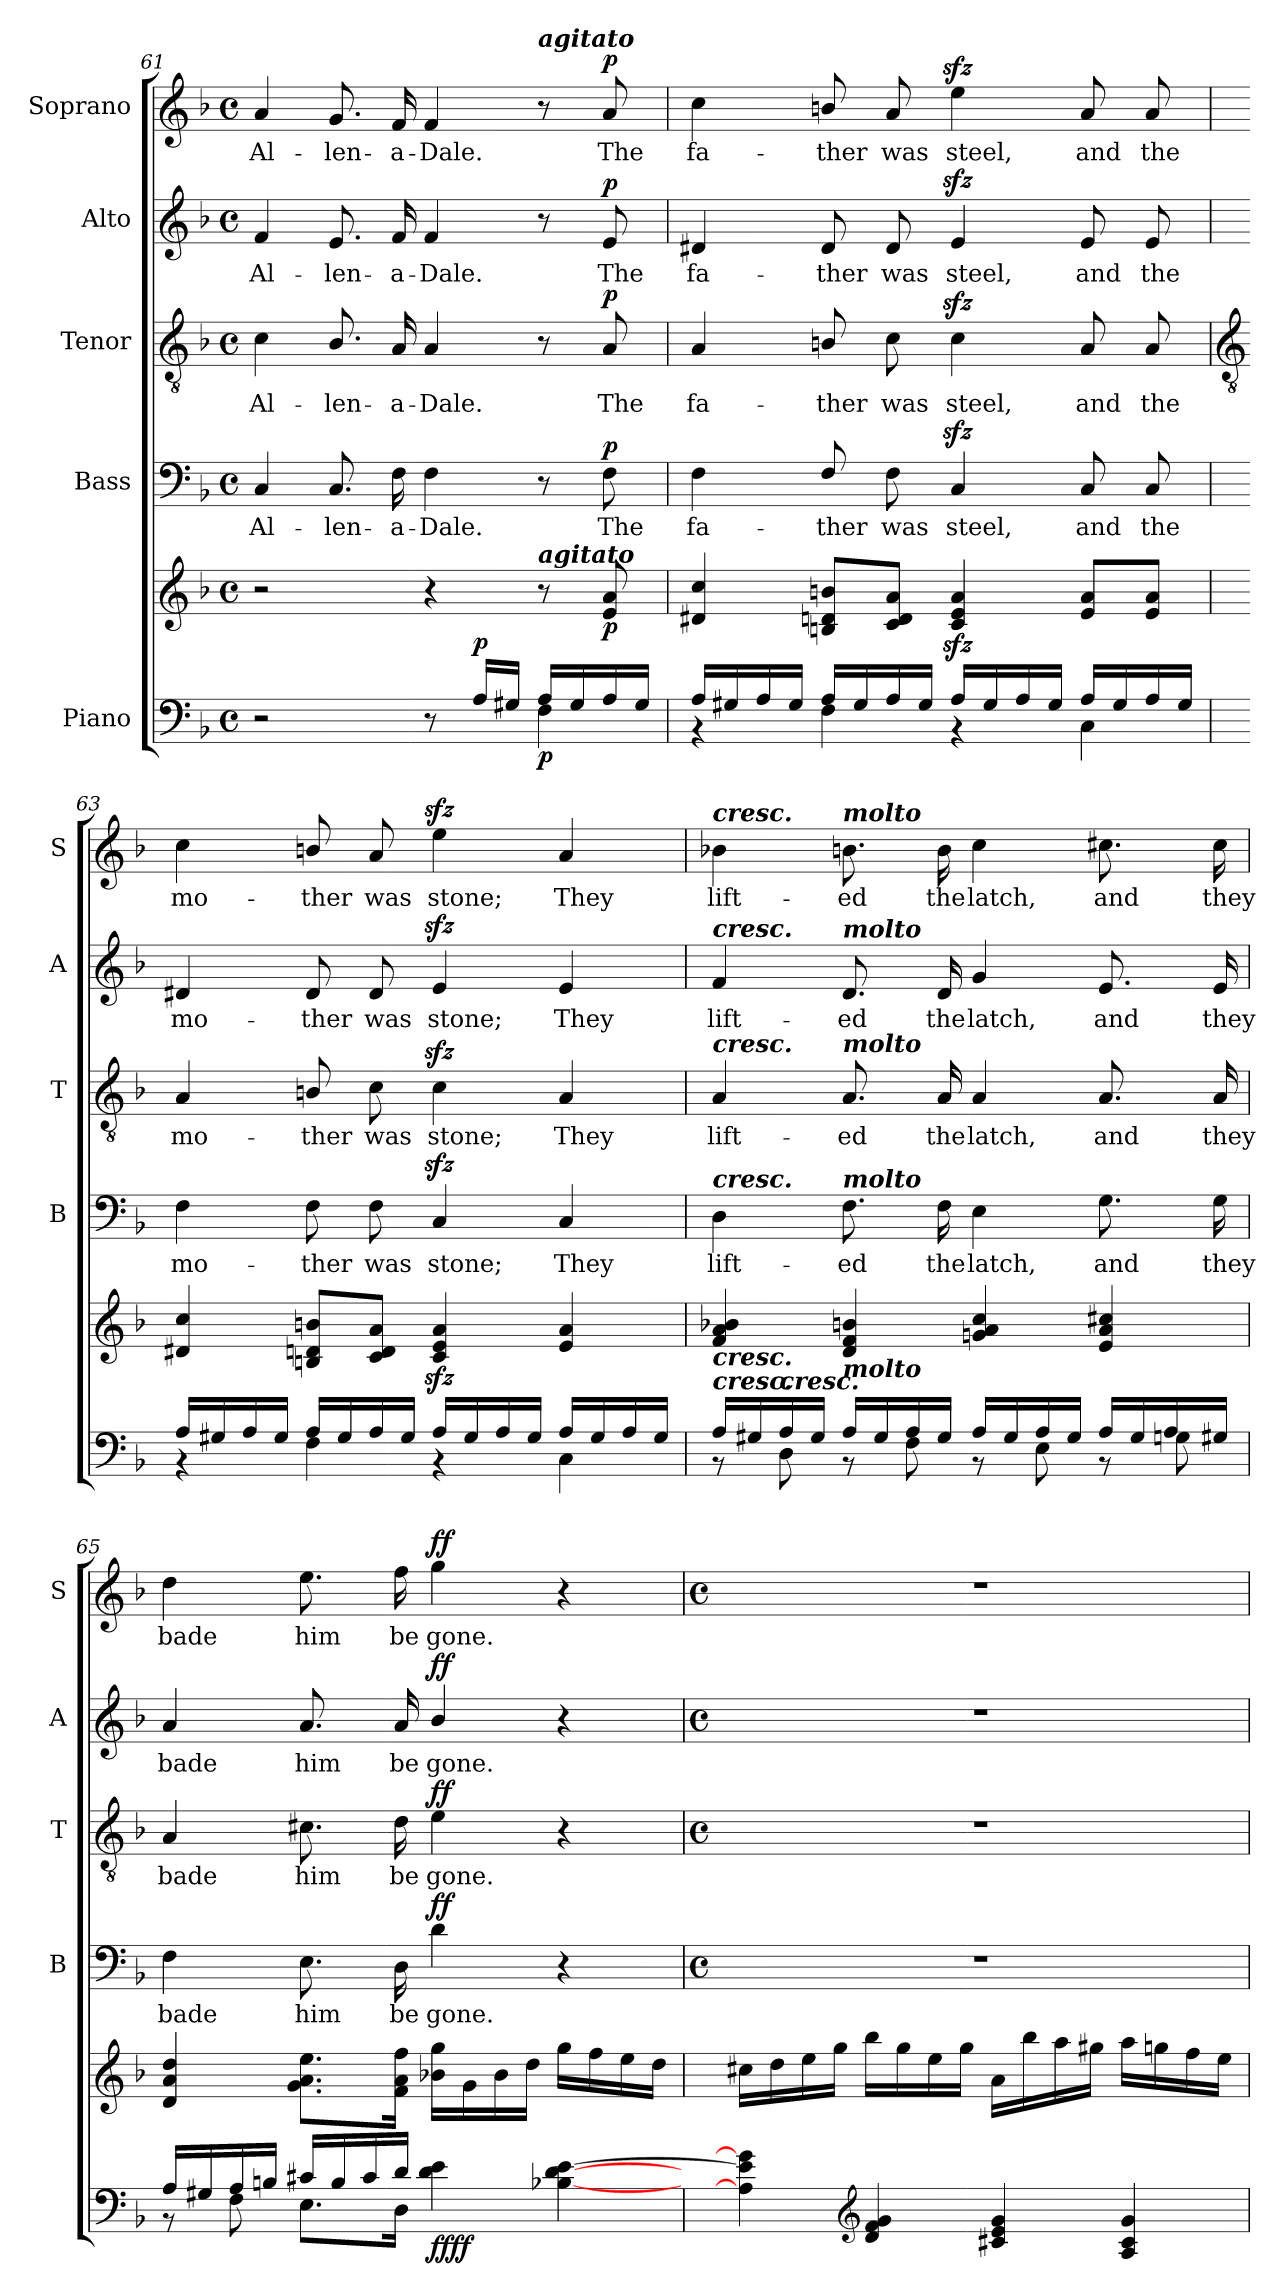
**kern	**kern	**dynam	**kern	**text	**dynam	**kern	**text	**dynam	**kern	**text	**dynam	**kern	**text	**dynam
*part5	*part5	*part5	*part4	*part4	*part4	*part3	*part3	*part3	*part2	*part2	*part2	*part1	*part1	*part1
*staff6	*staff5	*staff5/6	*staff4	*staff4	*staff4	*staff3	*staff3	*staff3	*staff2	*staff2	*staff2	*staff1	*staff1	*staff1
*I"Piano	*	*	*I"Bass	*	*	*I"Tenor	*	*	*I"Alto	*	*	*I"Soprano	*	*
*	*	*	*I'B	*	*	*I'T	*	*	*I'A	*	*	*I'S	*	*
*clefF4	*clefG2	*	*clefF4	*	*	*clefGv2	*	*	*clefG2	*	*	*clefG2	*	*
*k[b-]	*k[b-]	*	*k[b-]	*	*	*k[b-]	*	*	*k[b-]	*	*	*k[b-]	*	*
*F:	*F:	*	*F:	*	*	*F:	*	*	*F:	*	*	*F:	*	*
*M4/4	*M4/4	*	*M4/4	*	*	*M4/4	*	*	*M4/4	*	*	*M4/4	*	*
*met(c)	*met(c)	*	*met(c)	*	*	*met(c)	*	*	*met(c)	*	*	*met(c)	*	*
=61	=61	=61	=61	=61	=61	=61	=61	=61	=61	=61	=61	=61	=61	=61
*^	*	*	*	*	*	*	*	*	*	*	*	*	*	*
!	!	!	!	!	!LO:LY:b	!	!	!LO:LY:b	!	!	!LO:LY:b	!	!	!LO:LY:b	!
2r	2ryy	2r	.	4C	Al-	.	4c	Al-	.	4f	Al-	.	4a	Al-	.
!	!	!	!	!	!LO:LY:b	!	!	!LO:LY:b	!	!	!LO:LY:b	!	!	!LO:LY:b	!
.	.	.	.	8.C	-len-	.	8.B-/	-len-	.	8.e	-len-	.	8.g	-len-	.
!	!	!	!	!	!LO:LY:b	!	!	!LO:LY:b	!	!	!LO:LY:b	!	!	!LO:LY:b	!
.	.	.	.	16F	-a-	.	16A	-a-	.	16f	-a-	.	16f	-a-	.
!	!	!	!	!	!LO:LY:b	!	!	!LO:LY:b	!	!	!LO:LY:b	!	!	!LO:LY:b	!
8r	4ryy	4r	.	4F	-Dale.	.	4A	-Dale.	.	4f	-Dale.	.	4f	-Dale.	.
!	!	!	!LO:DY:a=2	!	!	!	!	!	!	!	!	!	!	!	!
16A/LL	.	.	p	.	.	.	.	.	.	.	.	.	.	.	.
16G#X/JJ	.	.	.	.	.	.	.	.	.	.	.	.	.	.	.
!	!	!	!	!	!	!	!	!	!	!	!	!	!LO:TX:a:Bi:t=agitato	!	!
!	!	!LO:TX:a:Bi:t=agitato	!	!	!	!	!	!	!	!	!	!	!	!	!
!	!	!	!LO:DY:b=2	!	!	!	!	!	!	!	!	!	!	!	!
16A/LL	4F\	8r	p	8r	.	.	8r	.	.	8r	.	.	8r	.	.
16G#/	.	.	.	.	.	.	.	.	.	.	.	.	.	.	.
!	!	!	!LO:DY:b	!	!LO:LY:b	!LO:DY:b	!	!LO:LY:b	!LO:DY:b	!	!LO:LY:b	!LO:DY:b	!	!LO:LY:b	!LO:DY:b
16A/	.	8e 8a	p	8F	The	p	8A	The	p	8e	The	p	8a	The	p
16G#/JJ	.	.	.	.	.	.	.	.	.	.	.	.	.	.	.
=62	=62	=62	=62	=62	=62	=62	=62	=62	=62	=62	=62	=62	=62	=62	=62
!	!	!	!	!	!LO:LY:b	!	!	!LO:LY:b	!	!	!LO:LY:b	!	!	!LO:LY:b	!
16A/LL	4r	4d#X 4cc	.	4F	fa-	.	4A	fa-	.	4d#X	fa-	.	4cc	fa-	.
16G#X/	.	.	.	.	.	.	.	.	.	.	.	.	.	.	.
16A/	.	.	.	.	.	.	.	.	.	.	.	.	.	.	.
16G#/JJ	.	.	.	.	.	.	.	.	.	.	.	.	.	.	.
!	!	!	!	!	!LO:LY:b	!	!	!LO:LY:b	!	!	!LO:LY:b	!	!	!LO:LY:b	!
16A/LL	4F\	8Bn 8dn 8bnL	.	8F/	-ther	.	8Bn/	-ther	.	8d#/	-ther	.	8bn/	-ther	.
16G#/	.	.	.	.	.	.	.	.	.	.	.	.	.	.	.
!	!	!	!	!	!LO:LY:b	!	!	!LO:LY:b	!	!	!LO:LY:b	!	!	!LO:LY:b	!
16A/	.	8c 8d 8aJ	.	8F	was	.	8c	was	.	8d#	was	.	8a	was	.
16G#/JJ	.	.	.	.	.	.	.	.	.	.	.	.	.	.	.
!	!	!	!	!	!LO:LY:b	!	!	!LO:LY:b	!	!	!LO:LY:b	!	!	!LO:LY:b	!
16A/LL	4r	4czz< 4ezz< 4azz<	.	4Czz>	steel,	.	4czz>	steel,	.	4ezz>	steel,	.	4eezz>	steel,	.
16G#/	.	.	.	.	.	.	.	.	.	.	.	.	.	.	.
16A/	.	.	.	.	.	.	.	.	.	.	.	.	.	.	.
16G#/JJ	.	.	.	.	.	.	.	.	.	.	.	.	.	.	.
!	!	!	!	!	!LO:LY:b	!	!	!LO:LY:b	!	!	!LO:LY:b	!	!	!LO:LY:b	!
16A/LL	4C\	8e 8aL	.	8C	and	.	8A	and	.	8e	and	.	8a	and	.
16G#/	.	.	.	.	.	.	.	.	.	.	.	.	.	.	.
!	!	!	!	!	!LO:LY:b	!	!	!LO:LY:b	!	!	!LO:LY:b	!	!	!LO:LY:b	!
16A/	.	8e 8aJ	.	8C	the	.	8A	the	.	8e	the	.	8a	the	.
16G#/JJ	.	.	.	.	.	.	.	.	.	.	.	.	.	.	.
!!LO:LB:g=z
=63	=63	=63	=63	=63	=63	=63	=63	=63	=63	=63	=63	=63	=63	=63	=63
*	*	*	*	*	*	*	*clefGv2	*	*	*	*	*	*	*	*
!	!	!	!	!	!LO:LY:b	!	!	!LO:LY:b	!	!	!LO:LY:b	!	!	!LO:LY:b	!
16A/LL	4r	4d#X 4cc	.	4F	mo-	.	4A	mo-	.	4d#X	mo-	.	4cc	mo-	.
16G#X/	.	.	.	.	.	.	.	.	.	.	.	.	.	.	.
16A/	.	.	.	.	.	.	.	.	.	.	.	.	.	.	.
16G#/JJ	.	.	.	.	.	.	.	.	.	.	.	.	.	.	.
!	!	!	!	!	!LO:LY:b	!	!	!LO:LY:b	!	!	!LO:LY:b	!	!	!LO:LY:b	!
16A/LL	4F\	8Bn 8dn 8bnL	.	8F\	-ther	.	8Bn/	-ther	.	8d#/	-ther	.	8bn/	-ther	.
16G#/	.	.	.	.	.	.	.	.	.	.	.	.	.	.	.
!	!	!	!	!	!LO:LY:b	!	!	!LO:LY:b	!	!	!LO:LY:b	!	!	!LO:LY:b	!
16A/	.	8c 8d 8aJ	.	8F	was	.	8c	was	.	8d#	was	.	8a	was	.
16G#/JJ	.	.	.	.	.	.	.	.	.	.	.	.	.	.	.
!	!	!	!	!	!LO:LY:b	!	!	!LO:LY:b	!	!	!LO:LY:b	!	!	!LO:LY:b	!
16A/LL	4r	4czz< 4ezz< 4azz<	.	4Czz>	stone;	.	4czz>	stone;	.	4ezz>	stone;	.	4eezz>	stone;	.
16G#/	.	.	.	.	.	.	.	.	.	.	.	.	.	.	.
16A/	.	.	.	.	.	.	.	.	.	.	.	.	.	.	.
16G#/JJ	.	.	.	.	.	.	.	.	.	.	.	.	.	.	.
!	!	!	!	!	!LO:LY:b	!	!	!LO:LY:b	!	!	!LO:LY:b	!	!	!LO:LY:b	!
16A/LL	4C\	4e 4a	.	4C	They	.	4A	They	.	4e	They	.	4a	They	.
16G#/	.	.	.	.	.	.	.	.	.	.	.	.	.	.	.
16A/	.	.	.	.	.	.	.	.	.	.	.	.	.	.	.
16G#/JJ	.	.	.	.	.	.	.	.	.	.	.	.	.	.	.
=64	=64	=64	=64	=64	=64	=64	=64	=64	=64	=64	=64	=64	=64	=64	=64
!	!	!	!	!	!	!	!	!	!	!	!	!	!LO:TX:a:Bi:t=cresc.	!	!
!	!	!	!	!	!	!	!	!	!	!LO:TX:a:Bi:t=cresc.	!	!	!	!	!
!	!	!	!	!	!	!	!LO:TX:a:Bi:t=cresc.	!	!	!	!	!	!	!	!
!	!	!	!	!LO:TX:a:Bi:t=cresc.	!	!	!	!	!	!	!	!	!	!	!
!	!	!LO:TX:b:Bi:t=cresc.	!	!	!	!	!	!	!	!	!	!	!	!	!
!LO:TX:a:Bi:t=cresc.	!	!	!	!	!	!	!	!	!	!	!	!	!	!	!
!	!	!	!	!	!LO:LY:b	!	!	!LO:LY:b	!	!	!LO:LY:b	!	!	!LO:LY:b	!
16A/LL	8r	4f 4a 4b-X	.	4D	lift-	.	4A	lift-	.	4f	lift-	.	4b-X	lift-	.
16G#X/	.	.	.	.	.	.	.	.	.	.	.	.	.	.	.
!LO:TX:a:Bi:t=cresc.	!	!	!	!	!	!	!	!	!	!	!	!	!	!	!
16A/	8D\	.	.	.	.	.	.	.	.	.	.	.	.	.	.
16G#/JJ	.	.	.	.	.	.	.	.	.	.	.	.	.	.	.
!	!	!	!	!	!	!	!	!	!	!	!	!	!LO:TX:a:Bi:t=molto	!	!
!	!	!	!	!	!	!	!	!	!	!LO:TX:a:Bi:t=molto	!	!	!	!	!
!	!	!	!	!	!	!	!LO:TX:a:Bi:t=molto	!	!	!	!	!	!	!	!
!	!	!	!	!LO:TX:a:Bi:t=molto	!	!	!	!	!	!	!	!	!	!	!
!	!	!LO:TX:b:Bi:t=molto	!	!	!	!	!	!	!	!	!	!	!	!	!
!	!	!	!	!	!LO:LY:b	!	!	!LO:LY:b	!	!	!LO:LY:b	!	!	!LO:LY:b	!
16A/LL	8r	4d 4f 4bn	.	8.F	-ed	.	8.A	-ed	.	8.d	-ed	.	8.bn	-ed	.
16G#/	.	.	.	.	.	.	.	.	.	.	.	.	.	.	.
16A/	8F\	.	.	.	.	.	.	.	.	.	.	.	.	.	.
!	!	!	!	!	!LO:LY:b	!	!	!LO:LY:b	!	!	!LO:LY:b	!	!	!LO:LY:b	!
16G#/JJ	.	.	.	16F	the	.	16A	the	.	16d	the	.	16b	the	.
!	!	!	!	!	!LO:LY:b	!	!	!LO:LY:b	!	!	!LO:LY:b	!	!	!LO:LY:b	!
16A/LL	8r	4gn 4a 4cc	.	4E	latch,	.	4A	latch,	.	4g	latch,	.	4cc	latch,	.
16G#/	.	.	.	.	.	.	.	.	.	.	.	.	.	.	.
16A/	8E\	.	.	.	.	.	.	.	.	.	.	.	.	.	.
16G#/JJ	.	.	.	.	.	.	.	.	.	.	.	.	.	.	.
!	!	!	!	!	!LO:LY:b	!	!	!LO:LY:b	!	!	!LO:LY:b	!	!	!LO:LY:b	!
16A/LL	8r	4e 4a 4cc#X	.	8.G	and	.	8.A	and	.	8.e	and	.	8.cc#X	and	.
16G#/	.	.	.	.	.	.	.	.	.	.	.	.	.	.	.
16A/	8Gn\	.	.	.	.	.	.	.	.	.	.	.	.	.	.
!	!	!	!	!	!LO:LY:b	!	!	!LO:LY:b	!	!	!LO:LY:b	!	!	!LO:LY:b	!
16G#/JJ	.	.	.	16G	they	.	16A	they	.	16e	they	.	16cc#	they	.
=65	=65	=65	=65	=65	=65	=65	=65	=65	=65	=65	=65	=65	=65	=65	=65
!	!	!	!	!	!LO:LY:b	!	!	!LO:LY:b	!	!	!LO:LY:b	!	!	!LO:LY:b	!
16A/LL	8r	4d 4a 4dd	.	4F	bade	.	4A	bade	.	4a	bade	.	4dd	bade	.
16G#X/	.	.	.	.	.	.	.	.	.	.	.	.	.	.	.
16A/	8F\	.	.	.	.	.	.	.	.	.	.	.	.	.	.
16Bn/JJ	.	.	.	.	.	.	.	.	.	.	.	.	.	.	.
!	!	!	!	!	!LO:LY:b	!	!	!LO:LY:b	!	!	!LO:LY:b	!	!	!LO:LY:b	!
16c#X/LL	8.E\L	8.g 8.a 8.eeL	.	8.E	him	.	8.c#X	him	.	8.a	him	.	8.ee	him	.
16B/	.	.	.	.	.	.	.	.	.	.	.	.	.	.	.
16c#/	.	.	.	.	.	.	.	.	.	.	.	.	.	.	.
!	!	!	!	!	!LO:LY:b	!	!	!LO:LY:b	!	!	!LO:LY:b	!	!	!LO:LY:b	!
16d/JJ	16D\J	16f 16a 16ffJ	.	16D	be	.	16d	be	.	16a	be	.	16ff	be	.
!	!	!	!LO:DY:b=2	!	!LO:LY:b	!	!	!LO:LY:b	!	!	!LO:LY:b	!	!	!LO:LY:b	!
!	!	!	!LO:DY:n=1:b	!	!	!LO:DY:b	!	!	!LO:DY:b	!	!	!LO:DY:b	!	!	!LO:DY:b
2ryy	4d\ 4e\	16b-X 16ggLL	ff ff	4d	gone.	ff	4e	gone.	ff	4b-/	gone.	ff	4gg	gone.	ff
.	.	16g	.	.	.	.	.	.	.	.	.	.	.	.	.
.	.	16b-	.	.	.	.	.	.	.	.	.	.	.	.	.
.	.	16ddJJ	.	.	.	.	.	.	.	.	.	.	.	.	.
.	[4B-X\ [4d\ [4e\	16ggLL	.	4r	.	.	4r	.	.	4r	.	.	4r	.	.
.	.	16ff	.	.	.	.	.	.	.	.	.	.	.	.	.
.	.	16ee	.	.	.	.	.	.	.	.	.	.	.	.	.
.	.	16ddJJ	.	.	.	.	.	.	.	.	.	.	.	.	.
*v	*v	*	*	*	*	*	*	*	*	*	*	*	*	*	*
!!LO:LB:g=z
=66	=66	=66	=66	=66	=66	=66	=66	=66	=66	=66	=66	=66	=66	=66
*	*	*	*M4/4	*	*	*M4/4	*	*	*M4/4	*	*	*M4/4	*	*
*	*	*	*met(c)	*	*	*met(c)	*	*	*met(c)	*	*	*met(c)	*	*
4A] 4e] 4g]	16cc#XLL	.	1r	.	.	1r	.	.	1r	.	.	1r	.	.
.	16dd	.	.	.	.	.	.	.	.	.	.	.	.	.
.	16ee	.	.	.	.	.	.	.	.	.	.	.	.	.
.	16ggJJ	.	.	.	.	.	.	.	.	.	.	.	.	.
*clefG2	*	*	*	*	*	*	*	*	*	*	*	*	*	*
4d 4f 4g	16bb-LL	.	.	.	.	.	.	.	.	.	.	.	.	.
.	16gg	.	.	.	.	.	.	.	.	.	.	.	.	.
.	16ee	.	.	.	.	.	.	.	.	.	.	.	.	.
.	16ggJJ	.	.	.	.	.	.	.	.	.	.	.	.	.
4c#X 4e 4g	16aLL	.	.	.	.	.	.	.	.	.	.	.	.	.
.	16bb-	.	.	.	.	.	.	.	.	.	.	.	.	.
.	16aa	.	.	.	.	.	.	.	.	.	.	.	.	.
.	16gg#XJJ	.	.	.	.	.	.	.	.	.	.	.	.	.
4A 4c# 4g	16aaLL	.	.	.	.	.	.	.	.	.	.	.	.	.
.	16ggn	.	.	.	.	.	.	.	.	.	.	.	.	.
.	16ff	.	.	.	.	.	.	.	.	.	.	.	.	.
.	16eeJJ	.	.	.	.	.	.	.	.	.	.	.	.	.
=	=	=	=	=	=	=	=	=	=	=	=	=	=	=
*-	*-	*-	*-	*-	*-	*-	*-	*-	*-	*-	*-	*-	*-	*-
